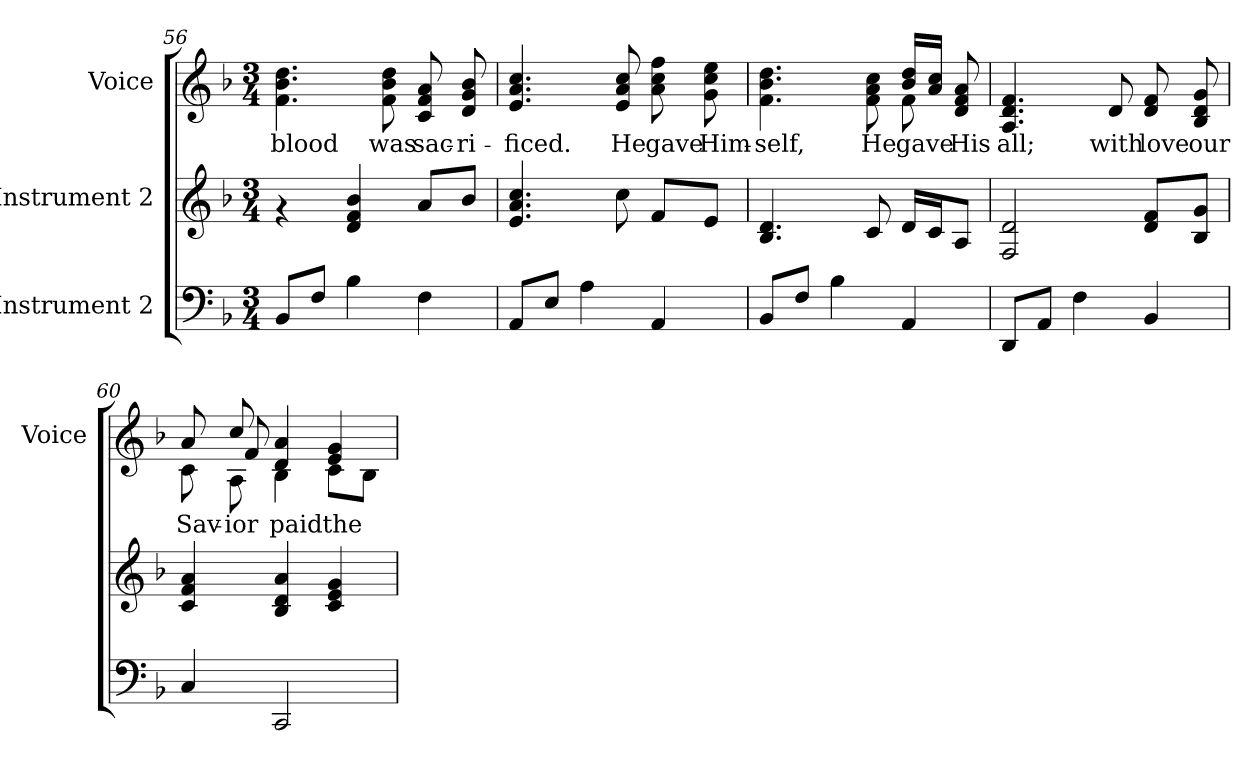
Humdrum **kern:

**kern	**kern	**kern	**text
*part3	*part2	*part1	*part1
*staff3	*staff2	*staff1	*staff1
*I"Instrument 2	*I"Instrument 2	*I"Voice	*
*	*	*I'Voice	*
!!LO:LB:g=z
*clefF4	*clefG2	*clefG2	*
*k[b-]	*k[b-]	*k[b-]	*
*F:	*F:	*F:	*
*M3/4	*M3/4	*M3/4	*
=56	=56	=56	=56
!	!	!	!LO:LY:b:cj
8BB-/L	4rf	4.dd\ 4.b-\ 4.f\	blood
8F/J	.	.	.
4B-\	4b-/ 4f/ 4d/	.	.
!	!	!	!LO:LY:b:cj
.	.	8dd\ 8b-\ 8f\	was
!	!	!	!LO:LY:b:cj
4F\	8a/L	8a/ 8f/ 8c/	sac-
!	!	!	!LO:LY:b:cj
.	8b-/J	8b-/ 8g/ 8d/	-ri-
=57	=57	=57	=57
!	!	!	!LO:LY:b:cj
8AA/L	4.a/ 4.e/ 4.cc/	4.cc/ 4.e/ 4.a/	-ficed.
8E/J	.	.	.
4A\	.	.	.
!	!	!	!LO:LY:b:cj
.	8cc\	8cc/ 8e/ 8a/	He
!	!	!	!LO:LY:b:cj
4AA/	8f/L	8ff\ 8cc\ 8a\	gave
!	!	!	!LO:LY:b:cj
.	8e/J	8cc\ 8g\ 8ee\	Him-
=58	=58	=58	=58
!	!	!	!LO:LY:b:cj
*	*	*^	*
8BB-/L	4.d/ 4.B-/	4.dd\ 4.b-\ 4.f\	2ryy	-self,
8F/J	.	.	.	.
4B-\	.	.	.	.
!	!	!	!	!LO:LY:b:cj
.	8c/	8a\ 8f\ 8cc\	.	He
!	!	!	!	!LO:LY:b:cj
4AA/	16d/L	8f\	16dd/ 16b-/L	gave
!	!	!	!	!LO:LY:b:cj
.	16c/	.	16cc/ 16a/J	.
!	!	!	!	!LO:LY:b:cj
.	8A/J	8a/ 8f/ 8d/	8ryy	His
!!LO:LB:g=z
=59	=59	=59	=59	=59
!	!	!	!	!LO:LY:b:cj
*	*	*v	*v	*
8DD/L	2F/ 2d/	4.f/ 4.A/ 4.d/	all;
8AA/J	.	.	.
4F\	.	.	.
!	!	!	!LO:LY:b:cj
.	.	8d/	with
!	!	!	!LO:LY:b:cj
4BB-/	8d/ 8f/L	8d/ 8f/	love
!	!	!	!LO:LY:b:cj
.	8B-/ 8g/J	8g/ 8B-/ 8d/	our
=60	=60	=60	=60
*	*	*^	*
!	!	!	!	!LO:LY:b:cj
*	*	*	*^	*
4C/	4f/ 4c/ 4a/	8c\	8a/	8ryy	Sav-
!	!	!	!	!	!LO:LY:b:cj
.	.	8cc/	8A\	8f/	-ior
!	!	!	!	!	!LO:LY:b:cj
2CC/	4a/ 4d/ 4B-/	4a/ 4d/	4B-\	2ryy	paid
!	!	!	!	!	!LO:LY:b:cj
.	4g/ 4e/ 4c/	4g/ 4e/	8c\L	.	the
!	!	!	!	!	!LO:LY:b:cj
.	.	.	8B-\J	.	.
*	*	*v	*v	*v	*
=	=	=	=
*-	*-	*-	*-
